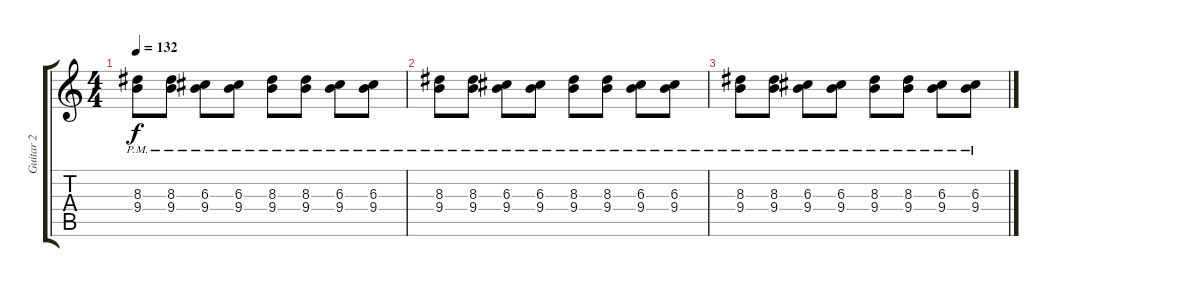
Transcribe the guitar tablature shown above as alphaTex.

\track ("Guitar 2" "Guitar 2") {instrument overdrivenguitar}
\staff {score tabs}
\tuning (E4 B3 G3 D3 A2 E2) {hide}
\ts (4 4)
\tempo 132
\clef g2
\ks c
(8.3{pm} 9.4{pm}).8{dy f} (8.3{pm} 9.4{pm}).8 (6.3{pm} 9.4{pm}).8 (6.3{pm} 9.4{pm}).8 (8.3{pm} 9.4{pm}).8 (8.3{pm} 9.4{pm}).8 (6.3{pm} 9.4{pm}).8 (6.3{pm} 9.4{pm}).8 |
(8.3{pm} 9.4{pm}).8 (8.3{pm} 9.4{pm}).8 (6.3{pm} 9.4{pm}).8 (6.3{pm} 9.4{pm}).8 (8.3{pm} 9.4{pm}).8 (8.3{pm} 9.4{pm}).8 (6.3{pm} 9.4{pm}).8 (6.3{pm} 9.4{pm}).8 |
(8.3{pm} 9.4{pm}).8 (8.3{pm} 9.4{pm}).8 (6.3{pm} 9.4{pm}).8 (6.3{pm} 9.4{pm}).8 (8.3{pm} 9.4{pm}).8 (8.3{pm} 9.4{pm}).8 (6.3{pm} 9.4{pm}).8 (6.3{pm} 9.4{pm}).8
